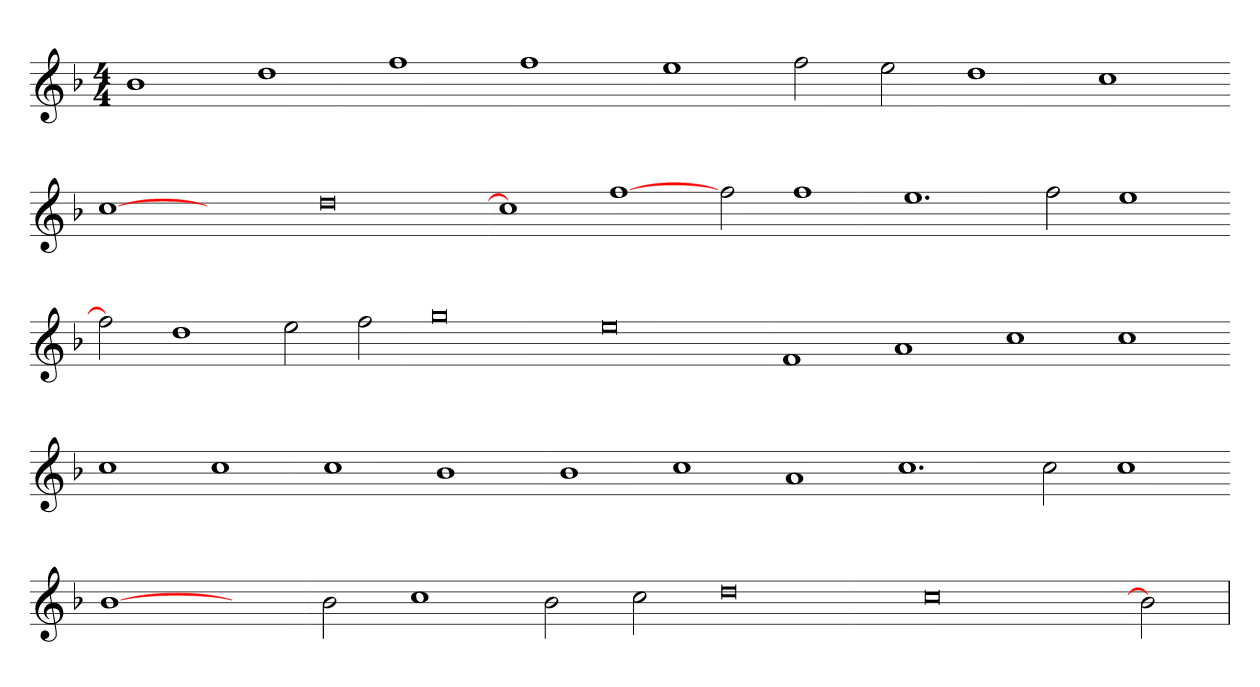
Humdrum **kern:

**kern
*part1
*staff1
*clefG2
*k[b-]
*M4/4
=
1b-
1dd
1ff
1ff
=-
1ee
2ff
2ee
1dd
1cc
=-
[1cc
1ryy
0dd
=-
1cc]
[1ff
2ff
1ff
1.ee
2ff
1ee
=-
2ff]
1dd
2ee
2ff
0gg
0ee
=-
1f
1a
1cc
1cc
=-
1cc
1cc
1cc
1b-
=-
1b-
1cc
1a
1.cc
2cc
1cc
=-
[1b-
2ryy
2b-
1cc
2b-
2cc
0dd
0cc
=1-
2b-]
=
*-
